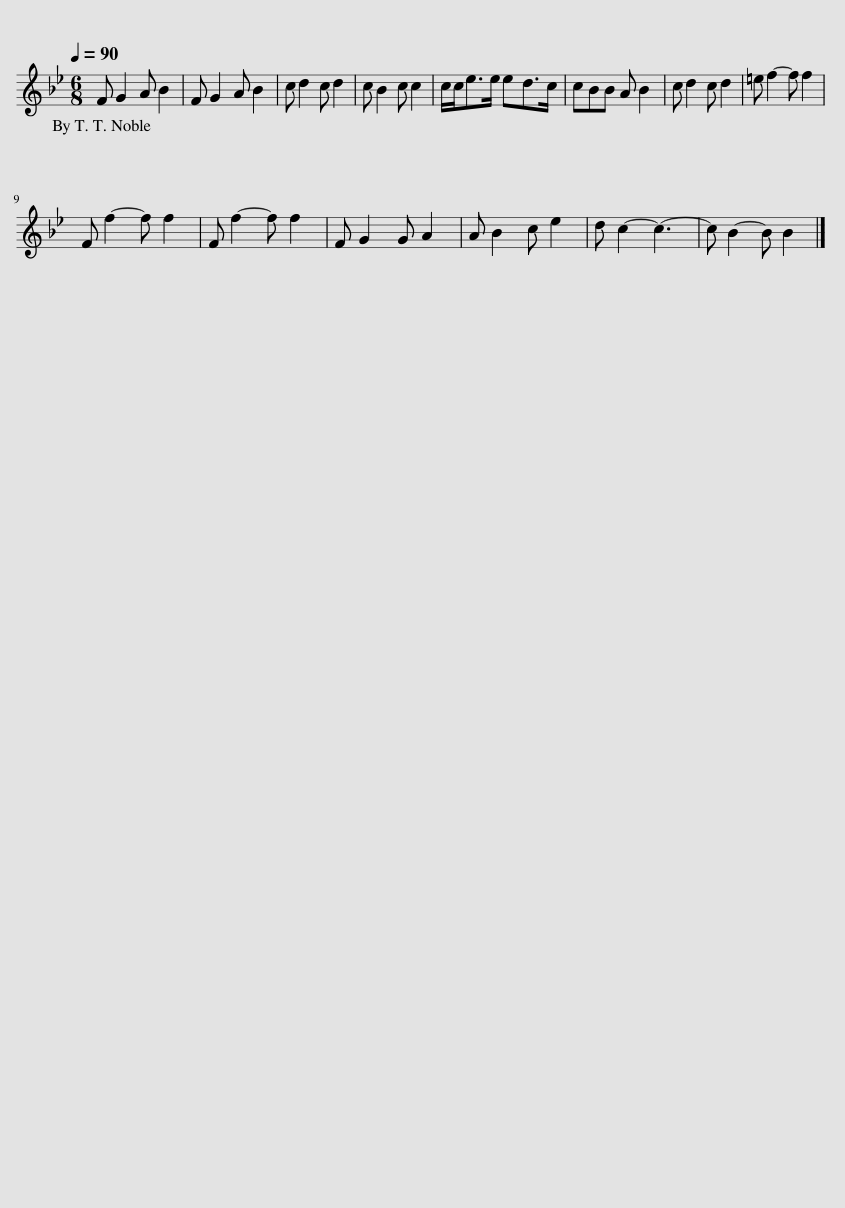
X:1
L:1/8
Q:1/4=90
M:6/8
I:linebreak $
K:Bb
V:1 treble
V:1
 F G2 A B2 | F G2 A B2 | c d2 c d2 | c B2 c c2 | c/c<ee/ ed>c | %5
 cBB A B2 | c d2 c d2 | =e f2- f f2 |$ F f2- f f2 | F f2- f f2 | %10
 F G2 G A2 | A B2 c e2 | d c2- c3- | c B2- B B2 |] %14
